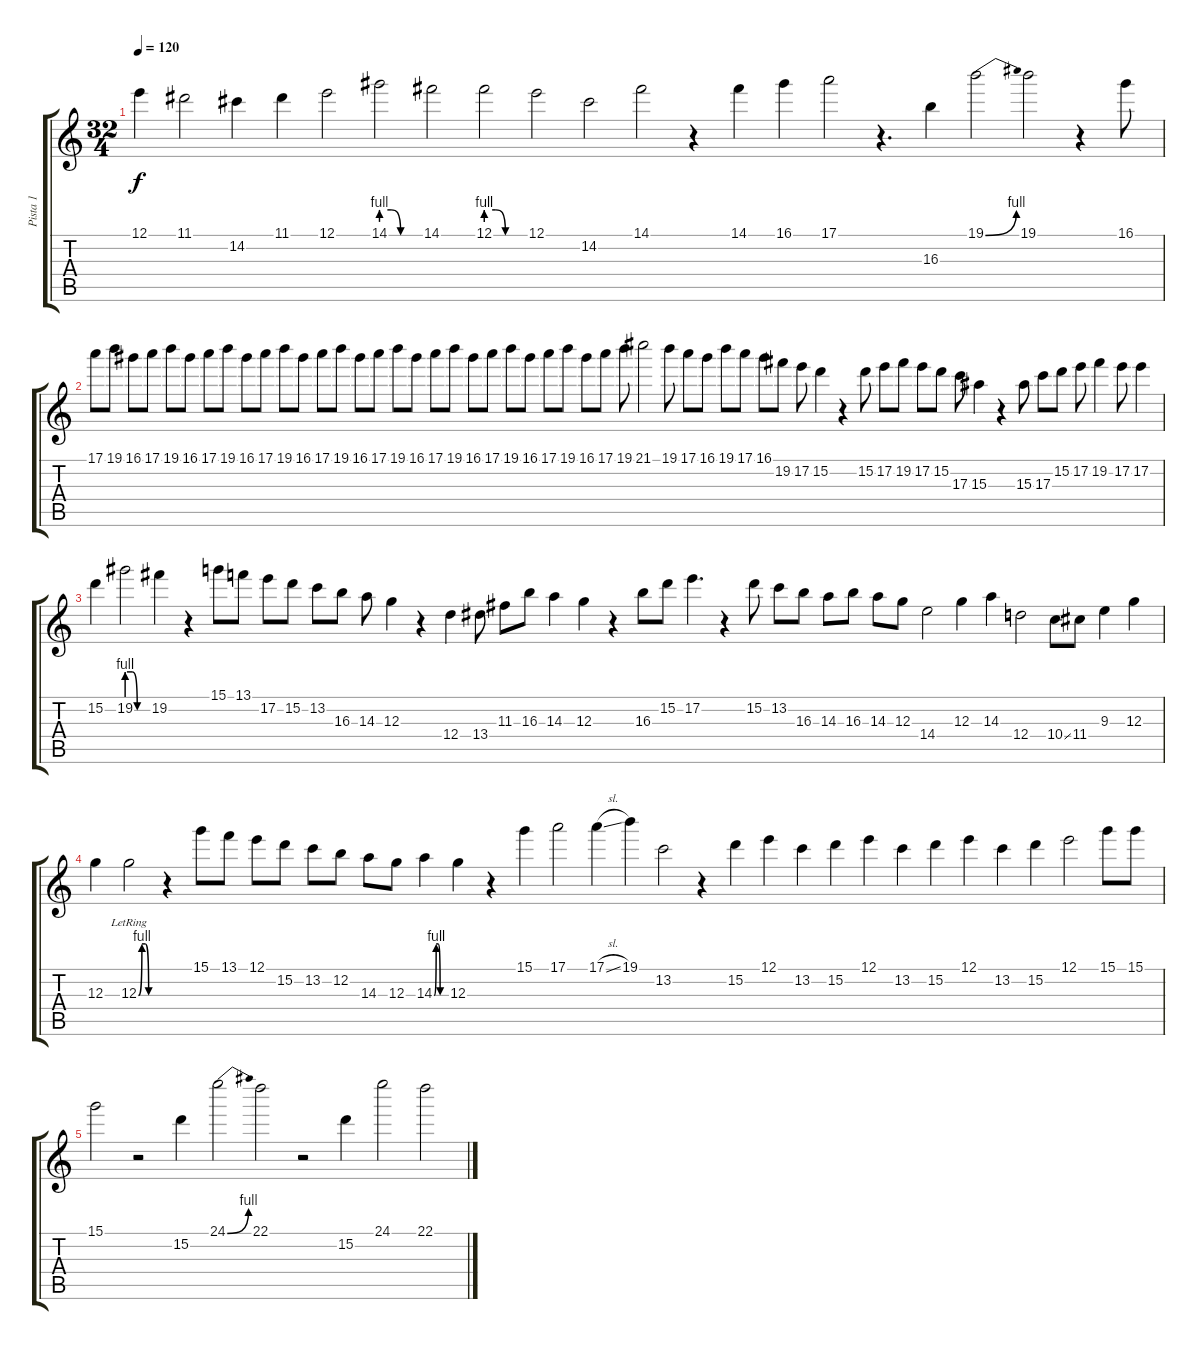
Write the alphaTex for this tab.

\track ("Pista 1" "Pista 1") {instrument overdrivenguitar}
\staff {score tabs}
\tuning (E4 B3 G3 D3 A2 E2) {hide}
\ts (32 4)
\tempo 120
\clef g2
\ks c
12.1.4{dy f} 11.1.2 14.2.4 11.1.4 12.1.2 14.1{be (custom 0 4 15 4 30 0 60 0)}.2 14.1.2 12.1{be (custom 0 4 15 4 30 0 60 0)}.2 12.1.2 14.2.2 14.1.2 r.4 14.1.4 16.1.4 17.1.2 r.4{d} 16.3.4 19.1{be (bend 0 0 60 4)}.2 19.1.2 r.4 16.1.8 |
17.1.8 19.1.8 16.1.8 17.1.8 19.1.8 16.1.8 17.1.8 19.1.8 16.1.8 17.1.8 19.1.8 16.1.8 17.1.8 19.1.8 16.1.8 17.1.8 19.1.8 16.1.8 17.1.8 19.1.8 16.1.8 17.1.8 19.1.8 16.1.8 17.1.8 19.1.8 16.1.8 17.1.8 19.1.8 21.1.2 19.1.8 17.1.8 16.1.8 19.1.8 17.1.8 16.1.8 19.2.8 17.2.8 15.2.4 r.4 15.2.8 17.2.8 19.2.8 17.2.8 15.2.8 17.3.8 15.3.4 r.4 15.3.8 17.3.8 15.2.8 17.2.8 19.2.4 17.2.8 17.2.4 |
15.2.4 19.2{be (custom 0 4 15 4 30 0 60 0)}.2 19.2.4 r.4 15.1.8 13.1.8 17.2.8 15.2.8 13.2.8 16.3.8 14.3.8 12.3.4 r.4 12.4.4 13.4.8 11.3.8 16.3.8 14.3.4 12.3.4 r.4 16.3.8 15.2.8 17.2.4{d} r.4 15.2.8 13.2.8 16.3.8 14.3.8 16.3.8 14.3.8 12.3.8 14.4.2 12.3.4 14.3.4 12.4.2 10.4{ss}.8 11.4.8 9.3.4 12.3.4 |
12.3.4 12.3{be (custom 0 0 10 4 20 4 30 0 60 0) lr}.2 r.4 15.1.8 13.1.8 12.1.8 15.2.8 13.2.8 12.2.8 14.3.8 12.3.8 14.3{be (custom 0 0 10 4 20 4 30 0 60 0)}.4 12.3.4 r.4 15.1.4 17.1.2 17.1{sl}.4 19.1.4 13.2.2 r.4 15.2.4 12.1.4 13.2.4 15.2.4 12.1.4 13.2.4 15.2.4 12.1.4 13.2.4 15.2.4 12.1.2 15.1.8 15.1.8 |
15.1.2 r.2 15.2.4 24.1{be (bend 0 0 60 4)}.2 22.1.2 r.2 15.2.4 24.1.2 22.1.2
